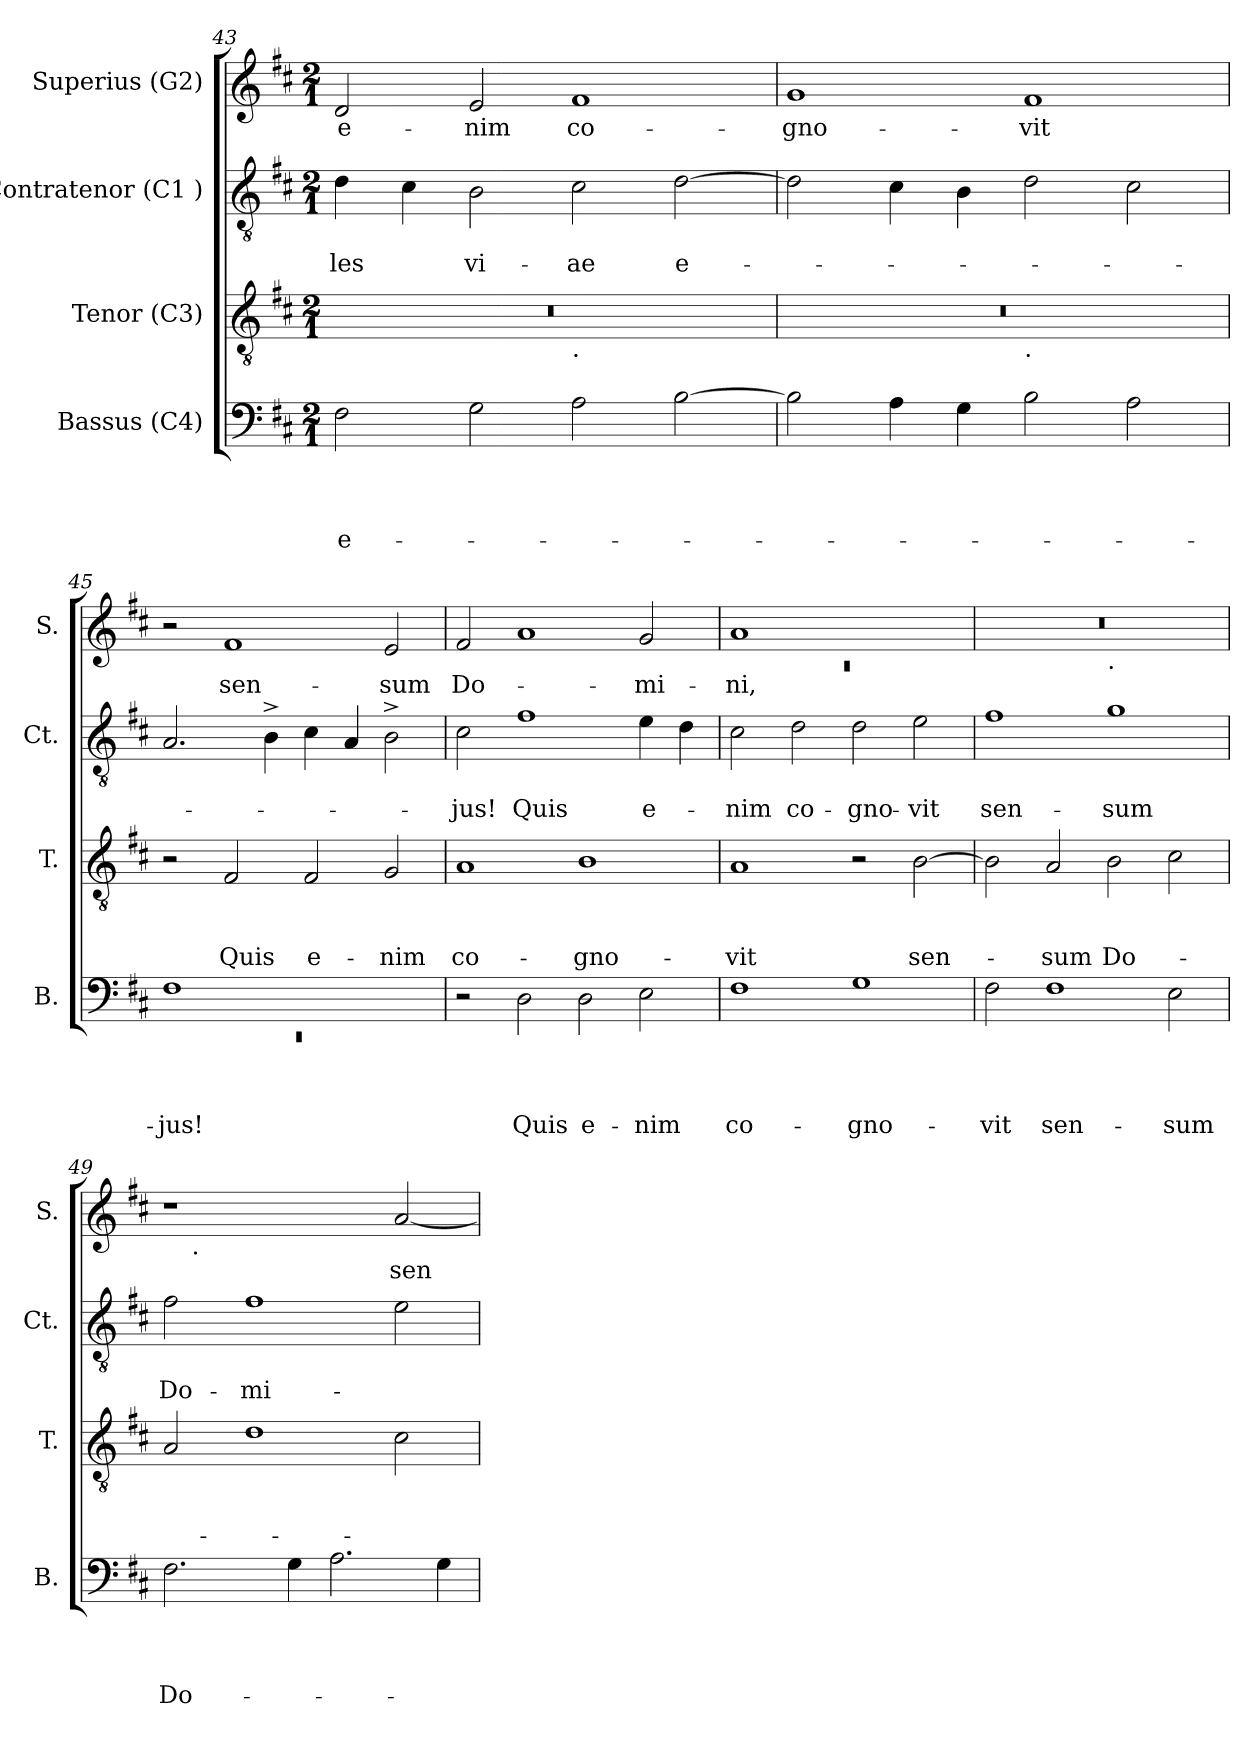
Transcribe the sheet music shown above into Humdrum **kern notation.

**kern	**text	**text	**text	**text	**kern	**text	**text	**text	**kern	**text	**text	**kern	**text
*part4	*part4	*part4	*part4	*part4	*part3	*part3	*part3	*part3	*part2	*part2	*part2	*part1	*part1
*staff4	*staff4	*staff4	*staff4	*staff4	*staff3	*staff3	*staff3	*staff3	*staff2	*staff2	*staff2	*staff1	*staff1
*I"Bassus (C4)	*	*	*	*	*I"Tenor (C3)	*	*	*	*I"Contratenor (C1 )	*	*	*I"Superius (G2)	*
*I'B.	*	*	*	*	*I'T.	*	*	*	*I'Ct.	*	*	*I'S.	*
!!LO:LB:g=z
*clefF4	*	*	*	*	*clefGv2	*	*	*	*clefGv2	*	*	*clefG2	*
*k[f#c#]	*	*	*	*	*k[f#c#]	*	*	*	*k[f#c#]	*	*	*k[f#c#]	*
*D:	*	*	*	*	*D:	*	*	*	*D:	*	*	*D:	*
*M2/1	*	*	*	*	*M2/1	*	*	*	*M2/1	*	*	*M2/1	*
=43	=43	=43	=43	=43	=43	=43	=43	=43	=43	=43	=43	=43	=43
!	!	!	!	!LO:LY:b:rj	!	!	!	!	!	!	!LO:LY:b	!	!LO:LY:b
*	*	*	*	*	*^	*	*	*	*	*	*	*	*
2F#\	.	.	.	e-	0r	1ryy	.	.	.	4d\	.	-les	2d/	e-
.	.	.	.	.	.	.	.	.	.	4c#\	.	.	.	.
!	!	!	!	!	!	!	!	!	!	!	!	!LO:LY:b	!	!LO:LY:b
2G\	.	.	.	.	.	.	.	.	.	2B\	.	vi-	2e/	-nim
!	!	!	!	!	!	!LO:TX:b:t=.	!	!	!	!	!	!	!	!
!	!	!	!	!	!	!	!	!	!	!	!	!LO:LY:b	!	!LO:LY:b
2A\	.	.	.	.	.	1ryy	.	.	.	2c#\	.	-ae	1f#	co-
!	!	!	!	!	!	!	!	!	!	!	!	!LO:LY:b:rj	!	!
[>2B\	.	.	.	.	.	.	.	.	.	[>2d\	.	e-	.	.
=44	=44	=44	=44	=44	=44	=44	=44	=44	=44	=44	=44	=44	=44	=44
!	!	!	!	!	!	!	!	!	!	!	!	!	!	!LO:LY:b
2B\]	.	.	.	.	0r	1ryy	.	.	.	2d\]	.	.	1g	-gno-
4A\	.	.	.	.	.	.	.	.	.	4c#\	.	.	.	.
4G\	.	.	.	.	.	.	.	.	.	4B\	.	.	.	.
!	!	!	!	!	!	!LO:TX:b:t=.	!	!	!	!	!	!	!	!
!	!	!	!	!	!	!	!	!	!	!	!	!	!	!LO:LY:b
2B\	.	.	.	.	.	1ryy	.	.	.	2d\	.	.	1f#	-vit
2A\	.	.	.	.	.	.	.	.	.	2c#\	.	.	.	.
=45	=45	=45	=45	=45	=45	=45	=45	=45	=45	=45	=45	=45	=45	=45
*^	*	*	*	*	*	*	*	*	*	*	*	*	*	*
!	!LO:N:vis=1	!	!	!	!LO:LY:b	!	!	!	!	!	!	!	!	!	!
*	*	*	*	*	*	*v	*v	*	*	*	*	*	*	*	*
1F#	0rEE	.	.	.	-jus!	2r	.	.	.	2.A/	.	.	2r	.
!	!	!	!	!	!	!	!	!	!LO:LY:b	!	!	!	!	!LO:LY:b
.	.	.	.	.	.	2F#/	.	.	Quis	.	.	.	1f#	sen-
.	.	.	.	.	.	.	.	.	.	4B^>\	.	.	.	.
!	!	!	!	!	!	!	!	!	!LO:LY:b	!	!	!	!	!
1ryy	.	.	.	.	.	2F#/	.	.	e-	4c#\	.	.	.	.
.	.	.	.	.	.	.	.	.	.	4A/	.	.	.	.
!	!	!	!	!	!	!	!	!	!LO:LY:b	!	!	!	!	!LO:LY:b
.	.	.	.	.	.	2G/	.	.	-nim	2B^>\	.	.	2e/	-sum
*v	*v	*	*	*	*	*	*	*	*	*	*	*	*	*
=46	=46	=46	=46	=46	=46	=46	=46	=46	=46	=46	=46	=46	=46
!	!	!	!	!	!	!	!	!LO:LY:b	!	!	!LO:LY:b	!	!LO:LY:b
2r	.	.	.	.	1A	.	.	co-	2c#\	.	-jus!	2f#/	Do-
!	!	!	!	!LO:LY:b	!	!	!	!	!	!	!LO:LY:b	!	!
2D\	.	.	.	Quis	.	.	.	.	1f#	.	Quis	1a	.
!	!	!	!	!LO:LY:b	!	!	!	!LO:LY:b	!	!	!	!	!
2D\	.	.	.	e-	1B	.	.	-gno-	.	.	.	.	.
!	!	!	!	!LO:LY:b	!	!	!	!	!	!	!LO:LY:b	!	!LO:LY:b
2E\	.	.	.	-nim	.	.	.	.	4e\	.	e-	2g/	-mi-
.	.	.	.	.	.	.	.	.	4d\	.	.	.	.
=47	=47	=47	=47	=47	=47	=47	=47	=47	=47	=47	=47	=47	=47
*	*	*	*	*	*	*	*	*	*	*	*	*^	*
!	!	!	!	!LO:LY:b	!	!	!	!LO:LY:b	!	!	!LO:LY:b	!	!LO:N:vis=1	!LO:LY:b
1F#	.	.	.	co-	1A	.	.	-vit	2c#\	.	-nim	1a	0rc	-ni,
!	!	!	!	!	!	!	!	!	!	!	!LO:LY:b	!	!	!
.	.	.	.	.	.	.	.	.	2d\	.	co-	.	.	.
!	!	!	!	!LO:LY:b	!	!	!	!	!	!	!LO:LY:b	!	!	!
1G	.	.	.	-gno-	2r	.	.	.	2d\	.	-gno-	1ryy	.	.
!	!	!	!	!	!	!	!	!LO:LY:b	!	!	!LO:LY:b	!	!	!
.	.	.	.	.	[<2B\	.	.	sen-	2e\	.	-vit	.	.	.
!!LO:LB:g=z	!!
=48	=48	=48	=48	=48	=48	=48	=48	=48	=48	=48	=48	=48	=48	=48
!	!	!	!	!LO:LY:b	!	!	!	!	!	!	!LO:LY:b	!	!	!
2F#\	.	.	.	-vit	2B\]	.	.	.	1f#	.	sen-	0r	1ryy	.
!	!	!	!	!LO:LY:b	!	!	!	!LO:LY:b	!	!	!	!	!	!
1F#	.	.	.	sen-	2A/	.	.	-sum	.	.	.	.	.	.
!	!	!	!	!	!	!	!	!	!	!	!	!	!LO:TX:b:t=.	!
!	!	!	!	!	!	!	!	!LO:LY:b	!	!	!LO:LY:b	!	!	!
.	.	.	.	.	2B\	.	.	Do-	1g	.	-sum	.	1ryy	.
!	!	!	!	!LO:LY:b	!	!	!	!	!	!	!	!	!	!
2E\	.	.	.	-sum	2c#\	.	.	.	.	.	.	.	.	.
=49	=49	=49	=49	=49	=49	=49	=49	=49	=49	=49	=49	=49	=49	=49
!	!	!	!	!LO:LY:b	!	!	!	!	!	!	!LO:LY:b	!	!	!
2.F#\	.	.	.	Do-	2A/	.	.	.	2f#\	.	Do-	1r	8ryy	.
!	!	!	!	!	!	!	!	!	!	!	!	!	!LO:TX:b:t=.	!
.	.	.	.	.	.	.	.	.	.	.	.	.	1...ryy	.
!	!	!	!	!	!	!	!	!	!	!	!LO:LY:b	!	!	!
.	.	.	.	.	1d	.	.	.	1f#	.	-mi-	.	.	.
4G\	.	.	.	.	.	.	.	.	.	.	.	.	.	.
2.A\	.	.	.	.	.	.	.	.	.	.	.	2ryy	.	.
!	!	!	!	!	!	!	!	!	!	!	!	!	!	!LO:LY:b
.	.	.	.	.	2c#\	.	.	.	2e\	.	.	[<2a/	.	sen-
4G\	.	.	.	.	.	.	.	.	.	.	.	.	.	.
*	*	*	*	*	*	*	*	*	*	*	*	*v	*v	*
=	=	=	=	=	=	=	=	=	=	=	=	=	=
*-	*-	*-	*-	*-	*-	*-	*-	*-	*-	*-	*-	*-	*-
